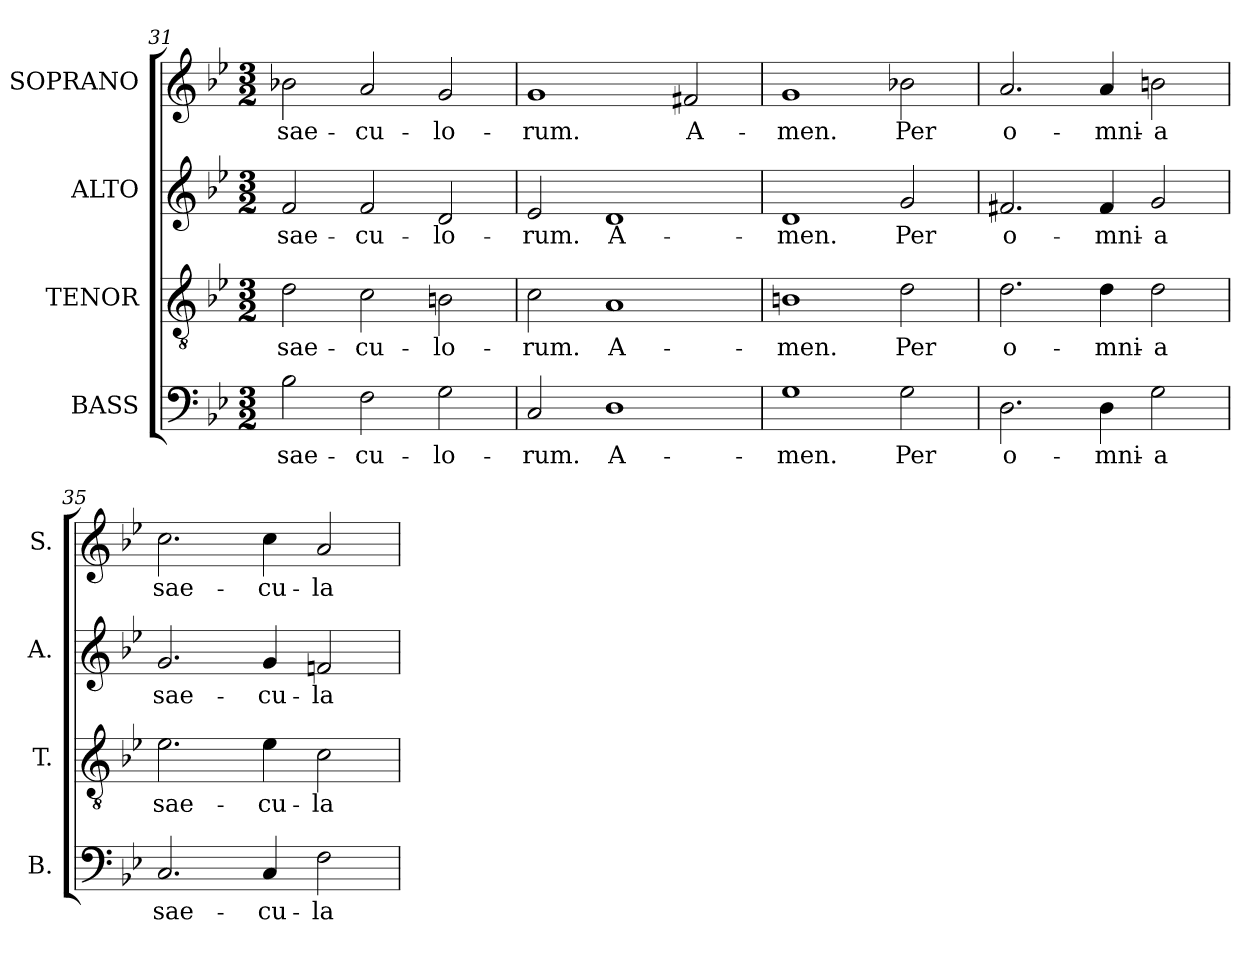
**kern	**text	**kern	**text	**kern	**text	**kern	**text
*part4	*part4	*part3	*part3	*part2	*part2	*part1	*part1
*staff4	*staff4	*staff3	*staff3	*staff2	*staff2	*staff1	*staff1
*I"BASS	*	*I"TENOR	*	*I"ALTO	*	*I"SOPRANO	*
*I'B.	*	*I'T.	*	*I'A.	*	*I'S.	*
*clefF4	*	*clefGv2	*	*clefG2	*	*clefG2	*
*	*	*ITrd7c12	*	*	*	*	*
*k[b-e-]	*	*k[b-e-]	*	*k[b-e-]	*	*k[b-e-]	*
*B-:	*	*B-:	*	*B-:	*	*B-:	*
*M3/2	*	*M3/2	*	*M3/2	*	*M3/2	*
=31	=31	=31	=31	=31	=31	=31	=31
!	!LO:LY:b:color=#000000	!	!	!	!	!	!
!	!	!	!LO:LY:b:color=#000000	!	!	!	!
!	!	!	!	!	!LO:LY:b:color=#000000	!	!
!	!	!	!	!	!	!	!LO:LY:b:color=#000000
2B-i\	sae-	2Di\	sae-	2fi/	sae-	2b-Xi\	sae-
!	!LO:LY:b:color=#000000	!	!	!	!	!	!
!	!	!	!LO:LY:b:color=#000000	!	!	!	!
!	!	!	!	!	!LO:LY:b:color=#000000	!	!
!	!	!	!	!	!	!	!LO:LY:b:color=#000000
2Fi\	-cu-	2Ci\	-cu-	2fi/	-cu-	2ai/	-cu-
!	!LO:LY:b:color=#000000	!	!	!	!	!	!
!	!	!	!LO:LY:b:color=#000000	!	!	!	!
!	!	!	!	!	!LO:LY:b:color=#000000	!	!
!	!	!	!	!	!	!	!LO:LY:b:color=#000000
2Gi\	-lo-	2BBni\	-lo-	2di/	-lo-	2gi/	-lo-
=32	=32	=32	=32	=32	=32	=32	=32
!	!LO:LY:b:color=#000000	!	!	!	!	!	!
!	!	!	!LO:LY:b:color=#000000	!	!	!	!
!	!	!	!	!	!LO:LY:b:color=#000000	!	!
!	!	!	!	!	!	!	!LO:LY:b:color=#000000
2Ci/	-rum.	2Ci\	-rum.	2e-i/	-rum.	1gi	-rum.
!	!LO:LY:b:color=#000000	!	!	!	!	!	!
!	!	!	!LO:LY:b:color=#000000	!	!	!	!
!	!	!	!	!	!LO:LY:b:color=#000000	!	!
1Di	A-	1AAi	A-	1di	A-	.	.
!	!	!	!	!	!	!	!LO:LY:b:color=#000000
.	.	.	.	.	.	2f#Xi/	A-
=33	=33	=33	=33	=33	=33	=33	=33
!	!LO:LY:b:color=#000000	!	!	!	!	!	!
!	!	!	!LO:LY:b:color=#000000	!	!	!	!
!	!	!	!	!	!LO:LY:b:color=#000000	!	!
!	!	!	!	!	!	!	!LO:LY:b:color=#000000
1Gi	-men.	1BBni	-men.	1di	-men.	1gi	-men.
!	!LO:LY:b:color=#000000	!	!	!	!	!	!
!	!	!	!LO:LY:b:color=#000000	!	!	!	!
!	!	!	!	!	!LO:LY:b:color=#000000	!	!
!	!	!	!	!	!	!	!LO:LY:b:color=#000000
2Gi\	Per	2Di\	Per	2gi/	Per	2b-Xi\	Per
!!LO:LB:g=z
=34	=34	=34	=34	=34	=34	=34	=34
!	!LO:LY:b:color=#000000	!	!	!	!	!	!
!	!	!	!LO:LY:b:color=#000000	!	!	!	!
!	!	!	!	!	!LO:LY:b:color=#000000	!	!
!	!	!	!	!	!	!	!LO:LY:b:color=#000000
2.Di\	o-	2.Di\	o-	2.f#Xi/	o-	2.ai/	o-
!	!LO:LY:b:color=#000000	!	!	!	!	!	!
!	!	!	!LO:LY:b:color=#000000	!	!	!	!
!	!	!	!	!	!LO:LY:b:color=#000000	!	!
!	!	!	!	!	!	!	!LO:LY:b:color=#000000
4Di\	-mni-	4Di\	-mni-	4f#i/	-mni-	4ai/	-mni-
!	!LO:LY:b:color=#000000	!	!	!	!	!	!
!	!	!	!LO:LY:b:color=#000000	!	!	!	!
!	!	!	!	!	!LO:LY:b:color=#000000	!	!
!	!	!	!	!	!	!	!LO:LY:b:color=#000000
2Gi\	-a	2Di\	-a	2gi/	-a	2bni\	-a
=35	=35	=35	=35	=35	=35	=35	=35
!	!LO:LY:b:color=#000000	!	!	!	!	!	!
!	!	!	!LO:LY:b:color=#000000	!	!	!	!
!	!	!	!	!	!LO:LY:b:color=#000000	!	!
!	!	!	!	!	!	!	!LO:LY:b:color=#000000
2.Ci/	sae-	2.E-i\	sae-	2.gi/	sae-	2.cci\	sae-
!	!LO:LY:b:color=#000000	!	!	!	!	!	!
!	!	!	!LO:LY:b:color=#000000	!	!	!	!
!	!	!	!	!	!LO:LY:b:color=#000000	!	!
!	!	!	!	!	!	!	!LO:LY:b:color=#000000
4Ci/	-cu-	4E-i\	-cu-	4gi/	-cu-	4cci\	-cu-
!	!LO:LY:b:color=#000000	!	!	!	!	!	!
!	!	!	!LO:LY:b:color=#000000	!	!	!	!
!	!	!	!	!	!LO:LY:b:color=#000000	!	!
!	!	!	!	!	!	!	!LO:LY:b:color=#000000
2Fi\	-la	2Ci\	-la	2fni/	-la	2ai/	-la
=	=	=	=	=	=	=	=
*-	*-	*-	*-	*-	*-	*-	*-
